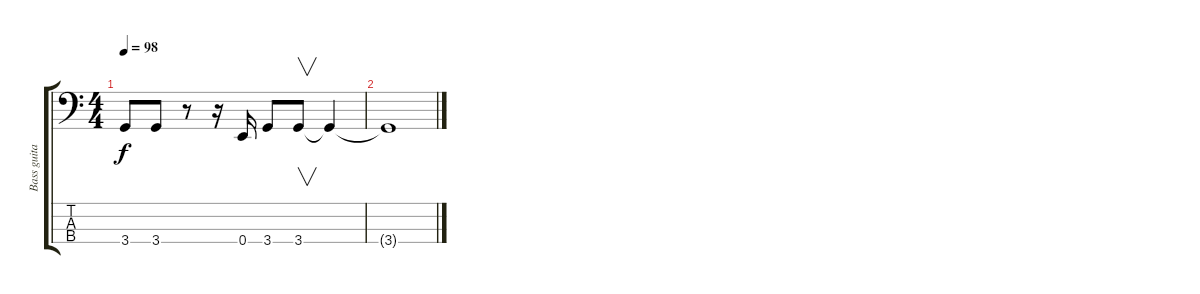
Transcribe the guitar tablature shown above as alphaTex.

\track ("Bass guitar" "Bass guita") {instrument electricbassfinger}
\staff {score tabs}
\tuning (G2 D2 A1 E1) {hide}
\ts (4 4)
\tempo 98
\clef f4
\ks c
3.4.8{dy f} 3.4.8 r.8 r.16 0.4.16 3.4.8 3.4.8{v} 3.4{t}.4 |
3.4{t}.1
